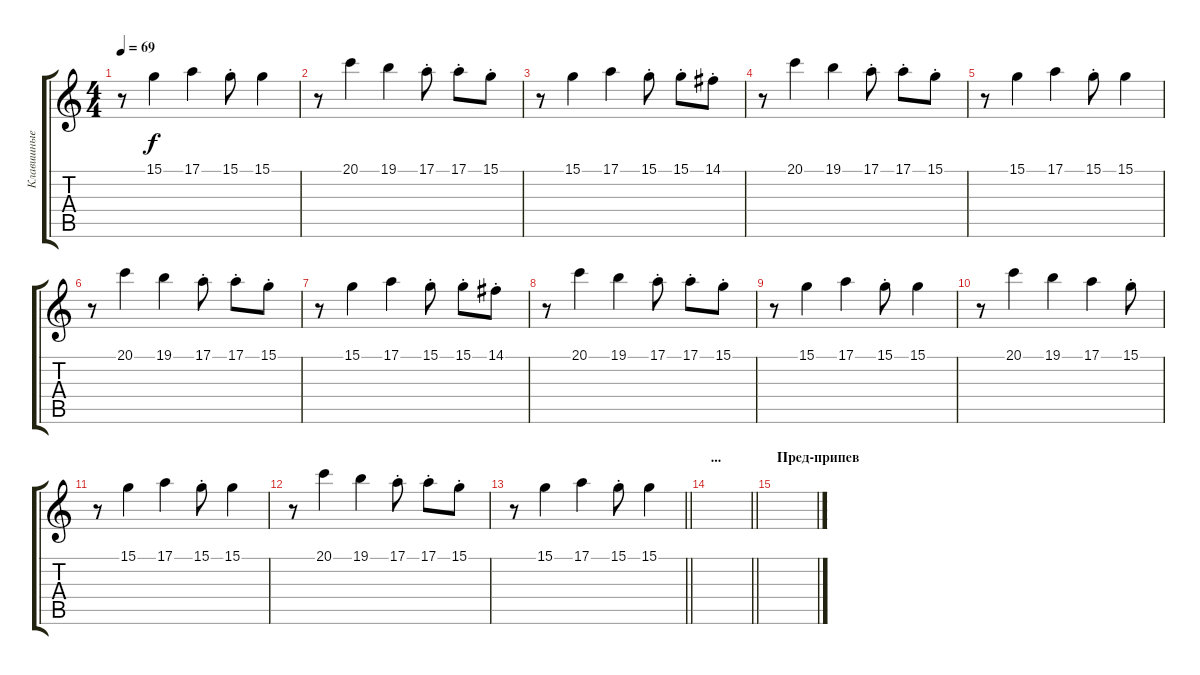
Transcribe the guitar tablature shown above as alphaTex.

\track ("Клавишные I" "Клавишные ") {instrument piccolo}
\staff {score tabs}
\tuning (E4 B3 G3 D3 A2 E2) {hide}
\ts (4 4)
\tempo 69
\clef g2
\ks c
r.8{dy f} 15.1.4 17.1.4 15.1{st}.8 15.1.4 |
r.8 20.1.4 19.1.4 17.1{st}.8 17.1{st}.8 15.1{st}.8 |
r.8 15.1.4 17.1.4 15.1{st}.8 15.1{st}.8 14.1{st}.8 |
r.8 20.1.4 19.1.4 17.1{st}.8 17.1{st}.8 15.1{st}.8 |
r.8 15.1.4 17.1.4 15.1{st}.8 15.1.4 |
r.8 20.1.4 19.1.4 17.1{st}.8 17.1{st}.8 15.1{st}.8 |
r.8 15.1.4 17.1.4 15.1{st}.8 15.1{st}.8 14.1{st}.8 |
r.8 20.1.4 19.1.4 17.1{st}.8 17.1{st}.8 15.1{st}.8 |
r.8 15.1.4 17.1.4 15.1{st}.8 15.1.4 |
r.8 20.1.4 19.1.4 17.1.4 15.1{st}.8 |
r.8 15.1.4 17.1.4 15.1{st}.8 15.1.4 |
r.8 20.1.4 19.1.4 17.1{st}.8 17.1{st}.8 15.1{st}.8 |
\barLineRight lightlight
r.8 15.1.4 17.1.4 15.1{st}.8 15.1.4 |
\section ("" "...")
\barLineRight lightlight
|
\section ("" "Пред-припев")
